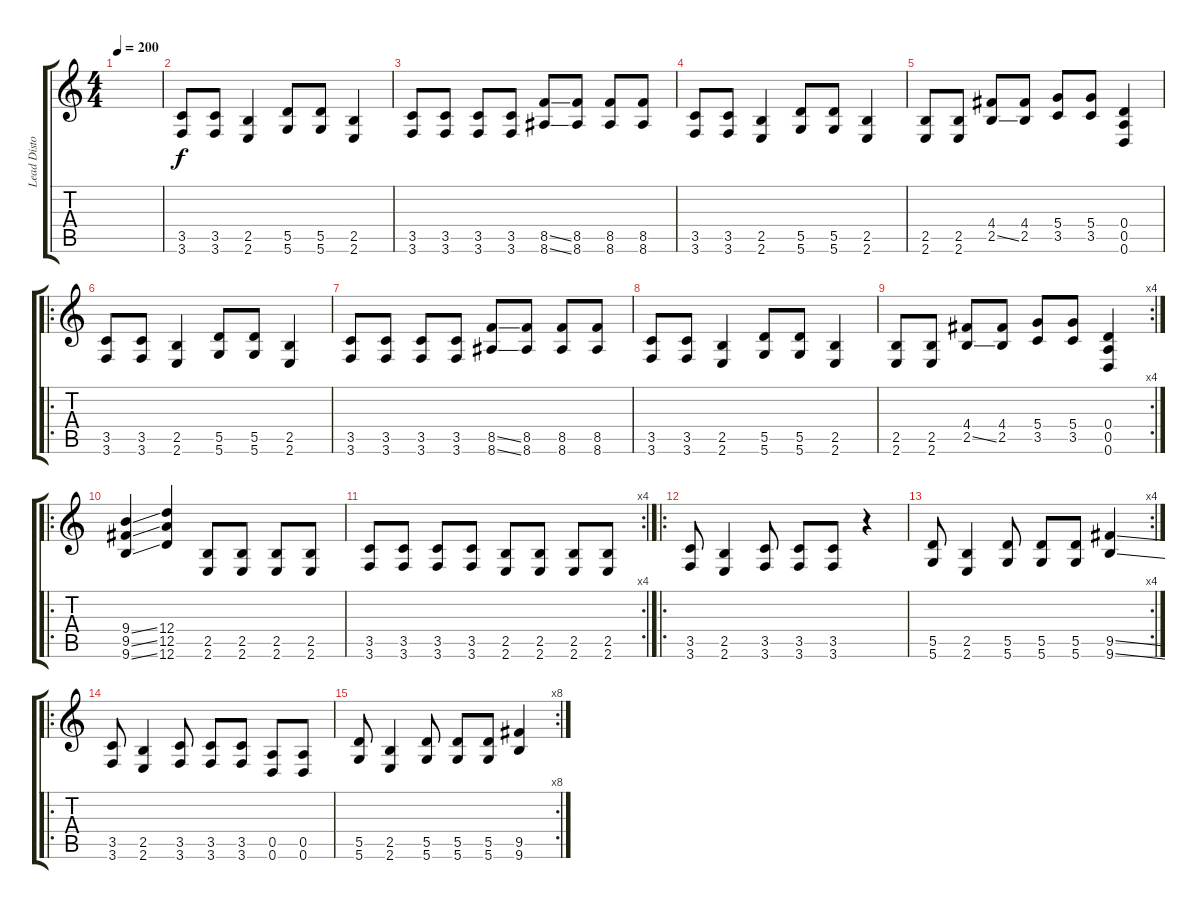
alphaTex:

\track ("Lead Disto" "Lead Disto") {instrument overdrivenguitar}
\staff {score tabs}
\tuning (E4 B3 G3 D3 A2 D2) {hide}
\ts (4 4)
\tempo 200
\clef g2
\ks c
|
(3.5 3.6).8{volume 14} (3.5 3.6).8 (2.5 2.6).4 (5.5 5.6).8 (5.5 5.6).8 (2.5 2.6).4 |
(3.5 3.6).8 (3.5 3.6).8 (3.5 3.6).8 (3.5 3.6).8 (8.5{ss} 8.6{ss}).8 (8.5 8.6).8 (8.5 8.6).8 (8.5 8.6).8 |
(3.5 3.6).8 (3.5 3.6).8 (2.5 2.6).4 (5.5 5.6).8 (5.5 5.6).8 (2.5 2.6).4 |
(2.5 2.6).8 (2.5 2.6).8 (4.4 2.5{ss}).8 (4.4 2.5).8 (5.4 3.5).8 (5.4 3.5).8 (0.4 0.5 0.6).4 |
\ro
(3.5 3.6).8 (3.5 3.6).8 (2.5 2.6).4 (5.5 5.6).8 (5.5 5.6).8 (2.5 2.6).4 |
(3.5 3.6).8 (3.5 3.6).8 (3.5 3.6).8 (3.5 3.6).8 (8.5{ss} 8.6{ss}).8 (8.5 8.6).8 (8.5 8.6).8 (8.5 8.6).8 |
(3.5 3.6).8 (3.5 3.6).8 (2.5 2.6).4 (5.5 5.6).8 (5.5 5.6).8 (2.5 2.6).4 |
\rc 4
(2.5 2.6).8 (2.5 2.6).8 (4.4 2.5{ss}).8 (4.4 2.5).8 (5.4 3.5).8 (5.4 3.5).8 (0.4 0.5 0.6).4 |
\ro
(9.4{ss} 9.5{ss} 9.6{ss}).4 (12.4 12.5 12.6).4 (2.5 2.6).8 (2.5 2.6).8 (2.5 2.6).8 (2.5 2.6).8 |
\rc 4
(3.5 3.6).8 (3.5 3.6).8 (3.5 3.6).8 (3.5 3.6).8 (2.5 2.6).8 (2.5 2.6).8 (2.5 2.6).8 (2.5 2.6).8 |
\ro
(3.5 3.6).8 (2.5 2.6).4 (3.5 3.6).8 (3.5 3.6).8 (3.5 3.6).8 r.4 |
\rc 4
(5.5 5.6).8 (2.5 2.6).4 (5.5 5.6).8 (5.5 5.6).8 (5.5 5.6).8 (9.5{ss} 9.6{ss}).4 |
\ro
(3.5 3.6).8 (2.5 2.6).4 (3.5 3.6).8 (3.5 3.6).8 (3.5 3.6).8 (0.5 0.6).8 (0.5 0.6).8 |
\rc 8
(5.5 5.6).8 (2.5 2.6).4 (5.5 5.6).8 (5.5 5.6).8 (5.5 5.6).8 (9.5 9.6).4
